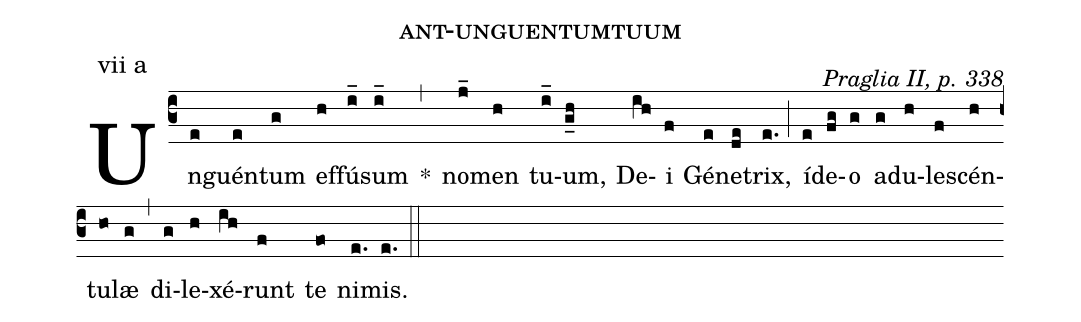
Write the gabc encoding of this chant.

name: ant-unguentumtuum;
commentary: Praglia II, p. 338;
annotation: vii a;
%%
(c3)Un(e)guén(e)tum(g) ef(h)fú(i_)sum(i_) *(,) no(j_)men(h) tu(i_)um,(g_h) De(ih)i(f) Gé(e)ne(de)trix,(e.) (;) íd(e)e(fg)o(g) ad(g)u(h)le(f)scén(h)tu(ho)læ(g) (,) di(g)le(h)xé(ih)runt(f) te(fo) ni(e.)mis.(e.) (::)
